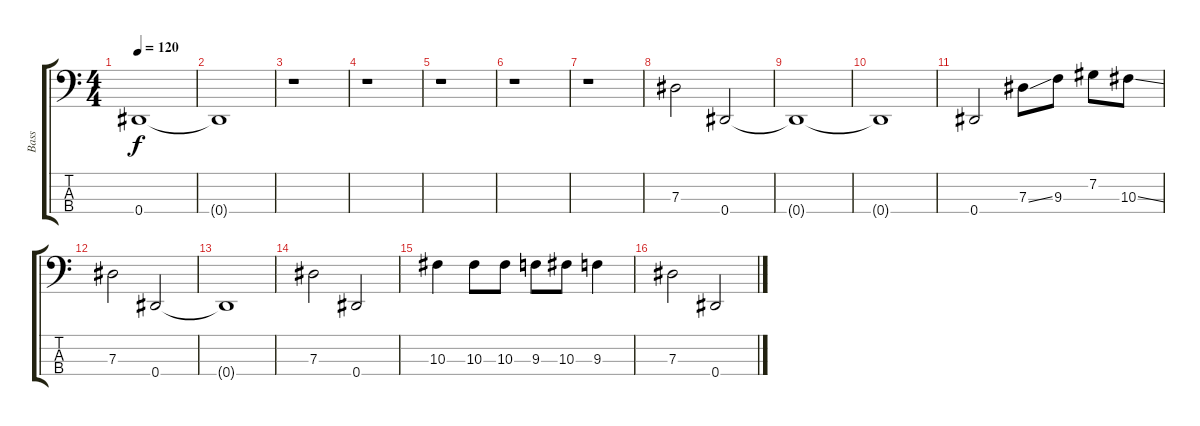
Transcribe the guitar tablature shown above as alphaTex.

\track ("Bass" "Bass") {instrument electricbasspick}
\staff {score tabs}
\tuning (Gb2 Db2 Ab1 Eb1) {hide}
\ts (4 4)
\tempo 120
\clef f4
\ks c
0.4{t}.1{dy f} |
0.4{t}.1 |
r.1 |
r.1 |
r.1 |
r.1 |
r.1 |
7.3.2 0.4.2 |
0.4{t}.1 |
0.4{t}.1 |
0.4.2 7.3{ss}.8 9.3.8 7.2.8 10.3{ss}.8 |
7.3.2 0.4.2 |
0.4{t}.1 |
7.3.2 0.4.2 |
10.3.4 10.3.8 10.3.8 9.3.8 10.3.8 9.3.4 |
7.3.2 0.4.2
